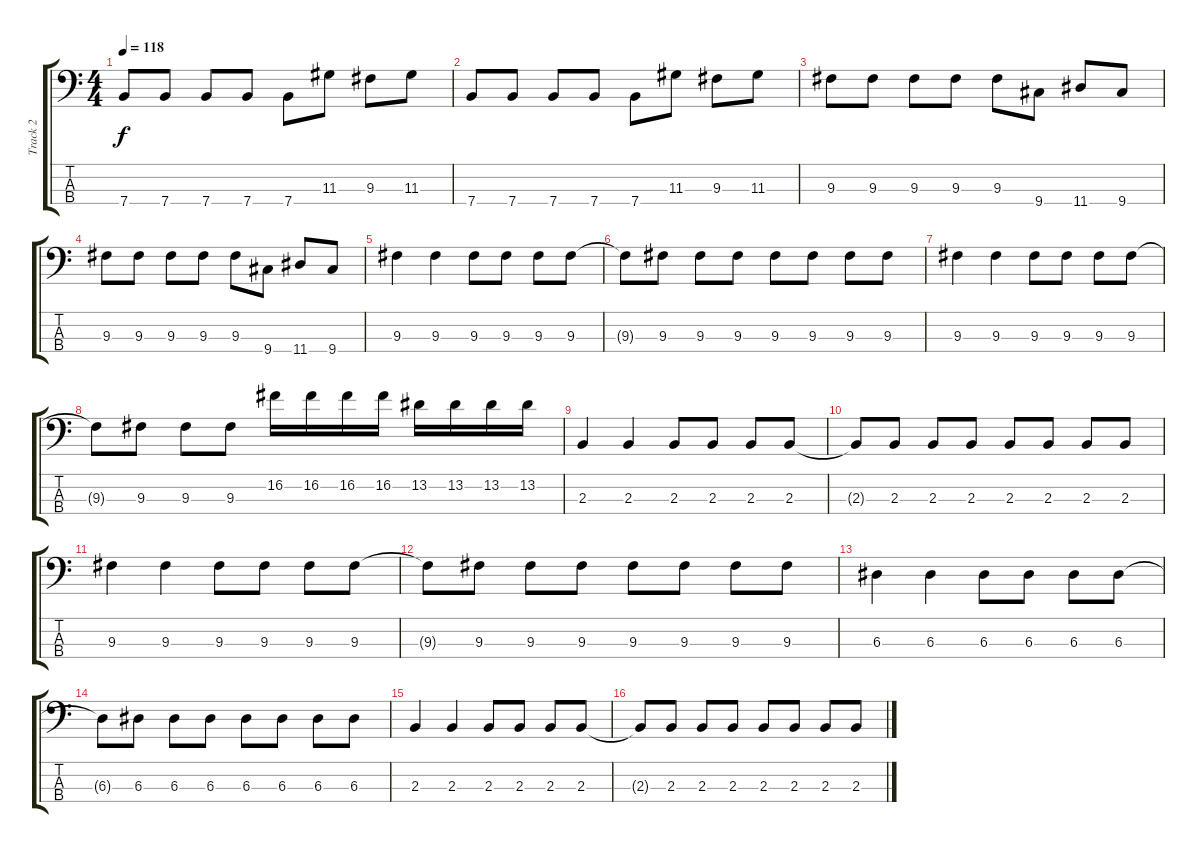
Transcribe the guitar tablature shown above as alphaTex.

\track ("Track 2" "Track 2") {instrument electricbassfinger}
\staff {score tabs}
\tuning (G2 D2 A1 E1) {hide}
\ts (4 4)
\tempo 118
\clef f4
\ks c
7.4.8{dy f} 7.4.8 7.4.8 7.4.8 7.4.8 11.3.8 9.3.8 11.3.8 |
7.4.8 7.4.8 7.4.8 7.4.8 7.4.8 11.3.8 9.3.8 11.3.8 |
9.3.8 9.3.8 9.3.8 9.3.8 9.3.8 9.4.8 11.4.8 9.4.8 |
9.3.8 9.3.8 9.3.8 9.3.8 9.3.8 9.4.8 11.4.8 9.4.8 |
9.3.4 9.3.4 9.3.8 9.3.8 9.3.8 9.3.8 |
9.3{t}.8 9.3.8 9.3.8 9.3.8 9.3.8 9.3.8 9.3.8 9.3.8 |
9.3.4 9.3.4 9.3.8 9.3.8 9.3.8 9.3.8 |
9.3{t}.8 9.3.8 9.3.8 9.3.8 16.2.16 16.2.16 16.2.16 16.2.16 13.2.16 13.2.16 13.2.16 13.2.16 |
2.3.4 2.3.4 2.3.8 2.3.8 2.3.8 2.3.8 |
2.3{t}.8 2.3.8 2.3.8 2.3.8 2.3.8 2.3.8 2.3.8 2.3.8 |
9.3.4 9.3.4 9.3.8 9.3.8 9.3.8 9.3.8 |
9.3{t}.8 9.3.8 9.3.8 9.3.8 9.3.8 9.3.8 9.3.8 9.3.8 |
6.3.4 6.3.4 6.3.8 6.3.8 6.3.8 6.3.8 |
6.3{t}.8 6.3.8 6.3.8 6.3.8 6.3.8 6.3.8 6.3.8 6.3.8 |
2.3.4 2.3.4 2.3.8 2.3.8 2.3.8 2.3.8 |
2.3{t}.8 2.3.8 2.3.8 2.3.8 2.3.8 2.3.8 2.3.8 2.3.8
